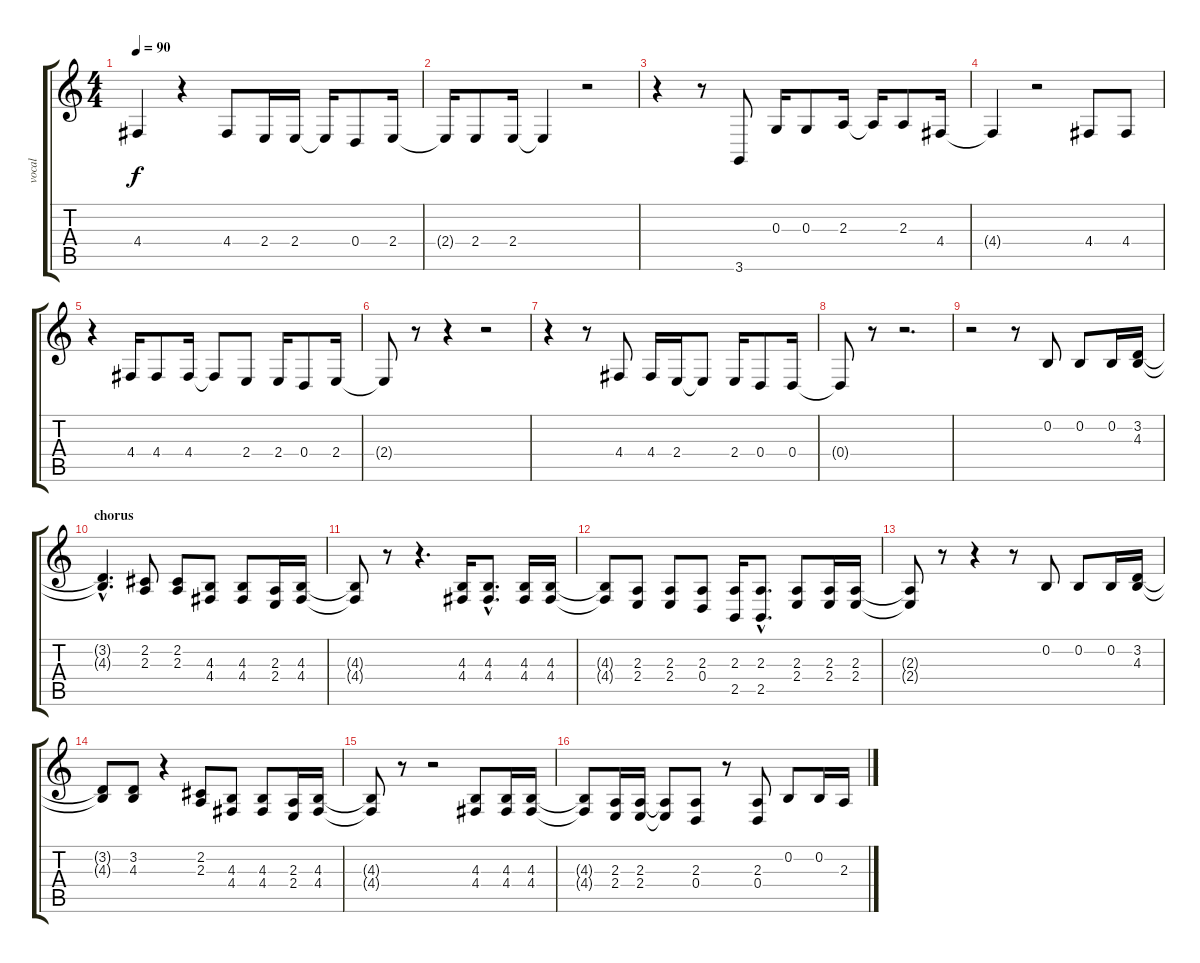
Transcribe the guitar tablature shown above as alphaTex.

\track ("vocal" "vocal") {instrument electricgrandpiano}
\staff {score tabs}
\tuning (E4 B3 G3 D3 A2 E2) {hide}
\ts (4 4)
\tempo 90
\clef g2
\ks c
4.4{t}.4{dy f} r.4 4.4.8 2.4.16 2.4.16 2.4{t}.16 0.4.8 2.4.16 |
2.4{t}.16 2.4.8 2.4.16 2.4{t}.4 r.2 |
r.4 r.8 3.6.8 0.3.16 0.3.8 2.3.16 2.3{t}.16 2.3.8 4.4.16 |
4.4{t}.4 r.2 4.4.8 4.4.8 |
r.4 4.4.16 4.4.8 4.4.16 4.4{t}.8 2.4.8 2.4.16 0.4.8 2.4.16 |
2.4{t}.8 r.8 r.4 r.2 |
r.4 r.8 4.4.8 4.4.16 2.4.16 2.4{t}.8 2.4.16 0.4.8 0.4.16 |
0.4{t}.8 r.8 r.2{d} |
r.2 r.8 0.2.8 0.2.8 0.2.16 (3.2 4.3).16 |
\section ("" "chorus")
(3.2{hac t} 4.3{hac t}).4{d} (2.2 2.3).8 (2.2 2.3).8 (4.3 4.4).8 (4.3 4.4).8 (2.3 2.4).16 (4.3 4.4).16 |
(4.3{t} 4.4{t}).8 r.8 r.4{d} (4.3 4.4).16 (4.3{hac} 4.4{hac}).8{d} (4.3 4.4).16 (4.3 4.4).16 |
\section ("" "")
(4.3{t} 4.4{t}).8 (2.3 2.4).8 (2.3 2.4).8 (2.3 0.4).8 (2.3 2.5).16 (2.3{hac} 2.5{hac}).8{d} (2.3 2.4).8 (2.3 2.4).16 (2.3 2.4).16 |
(2.3{t} 2.4{t}).8 r.8 r.4 r.8 0.2.8 0.2.8 0.2.16 (3.2 4.3).16 |
(3.2{t} 4.3{t}).8 (3.2 4.3).8 r.4 (2.2 2.3).8 (4.3 4.4).8 (4.3 4.4).8 (2.3 2.4).16 (4.3 4.4).16 |
(4.3{t} 4.4{t}).8 r.8 r.2 (4.3 4.4).8 (4.3 4.4).16 (4.3 4.4).16 |
(4.3{t} 4.4{t}).8 (2.3 2.4).16 (2.3 2.4).16 (2.3{t} 2.4{t}).8 (2.3 0.4).8 r.8 (2.3 0.4).8 0.2.8 0.2.16 2.3.16
